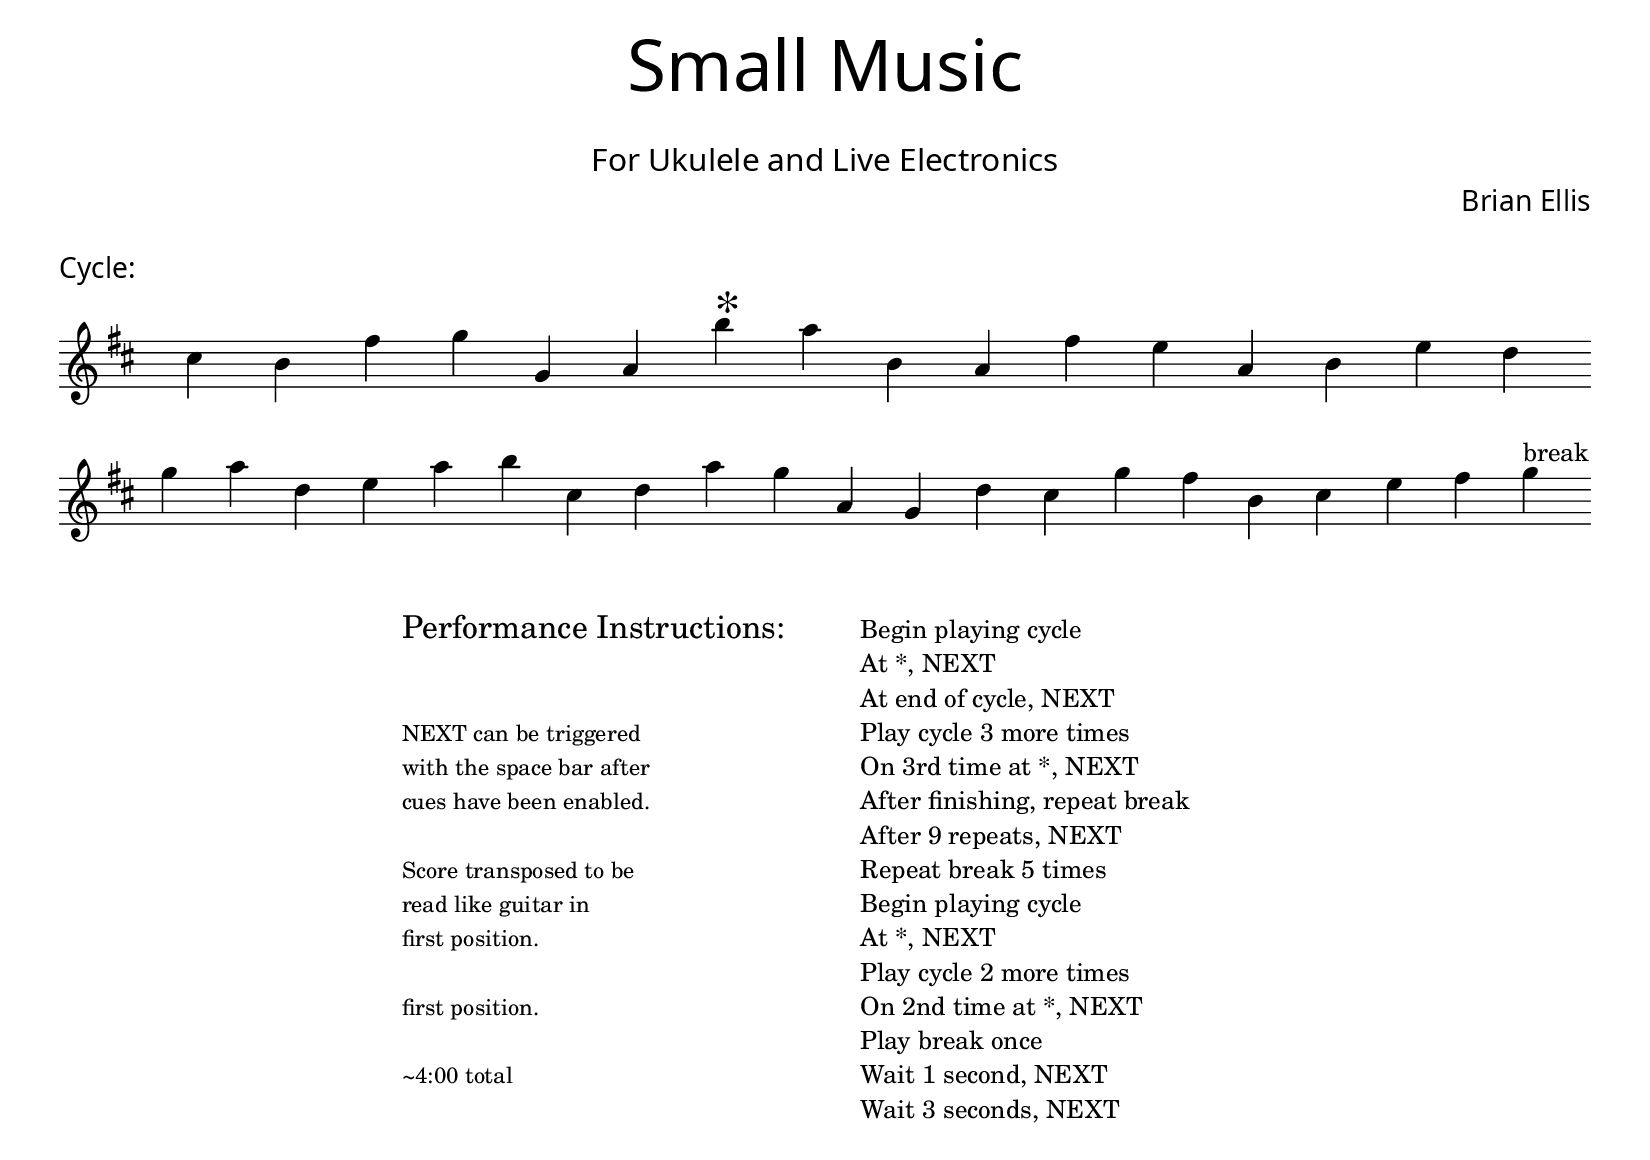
\version "2.18.2"
#(set-global-staff-size 22)

\paper{
  paper-width = 11\in
  paper-height = 8.5\in
  left-margin = 1\cm
  right-margin = 1\cm
  top-margin = 1\cm
  bottom-margin = 1\cm
  ragged-last-bottom = ##t
  indent = 0.0\cm
}

\header{
title =\markup { 
         \override #'(font-name . "Avenir Light")
		\fontsize #5 
         "Small Music" }
subtitle ="  "
subsubtitle =  \markup { 
         \override #'(font-name . "Avenir Light")
		\fontsize #3 
         "For Ukulele and Live Electronics" }
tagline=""
composer = \markup { 
         \override #'(font-name . "Avenir Light")
		\fontsize #1 
         "Brian Ellis" }
arranger = "   "
}


\score{
\header{
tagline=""
piece = \markup { 
         \override #'(font-name . "Avenir Light")
		\fontsize #1
         "Cycle:" }
}
\midi {}
\layout{}




\new Voice \with {
  \remove "Forbid_line_break_engraver"
}

\absolute {
\override Score.BarNumber.break-visibility = ##(#f #f #f)
	\key d \major
 \once \hide Staff.TimeSignature 
 \override Score.BarLine.stencil = ##f 
   \override Score.BarNumber.break-visibility = ##(#f #f #f) 
	\time 1/4

\key d \major cis''4 b'4 fis''4 g''4 g'4 a'4 b''4 ^\markup{\magnify #2 "*" } a''4 b'4 a'4 fis''4 e''4 a'4 b'4 e''4 d''4 
\break
 g''4 a''4 d''4 e''4 a''4 b''4 cis''4 d''4 a''4 g''4 a'4 g'4 d''4 cis''4 g''4 fis''4 b'4 cis''4 e''4 fis''4 \bar":|."  g''4^"break" \bar"||"  

	\bar "|."

}




}



\markup{
\line{
  \hspace #30

\column{
\huge "Performance Instructions:"
" "
" "
\small "NEXT can be triggered"
\small "with the space bar after"
\small "cues have been enabled."
" "
\small "Score transposed to be"
\small "read like guitar in"
\small "first position."
" "
\small "first position."
" "
\small "~4:00 total"



}


  \hspace #6

\column{
"Begin playing cycle"
"At *, NEXT"
"At end of cycle, NEXT"
"Play cycle 3 more times"
"On 3rd time at *, NEXT"
"After finishing, repeat break"
"After 9 repeats, NEXT"
"Repeat break 5 times"
"Begin playing cycle"
"At *, NEXT"
"Play cycle 2 more times"
"On 2nd time at *, NEXT"
"Play break once"
"Wait 1 second, NEXT"
"Wait 3 seconds, NEXT"
}

}
}
\markup{
}









